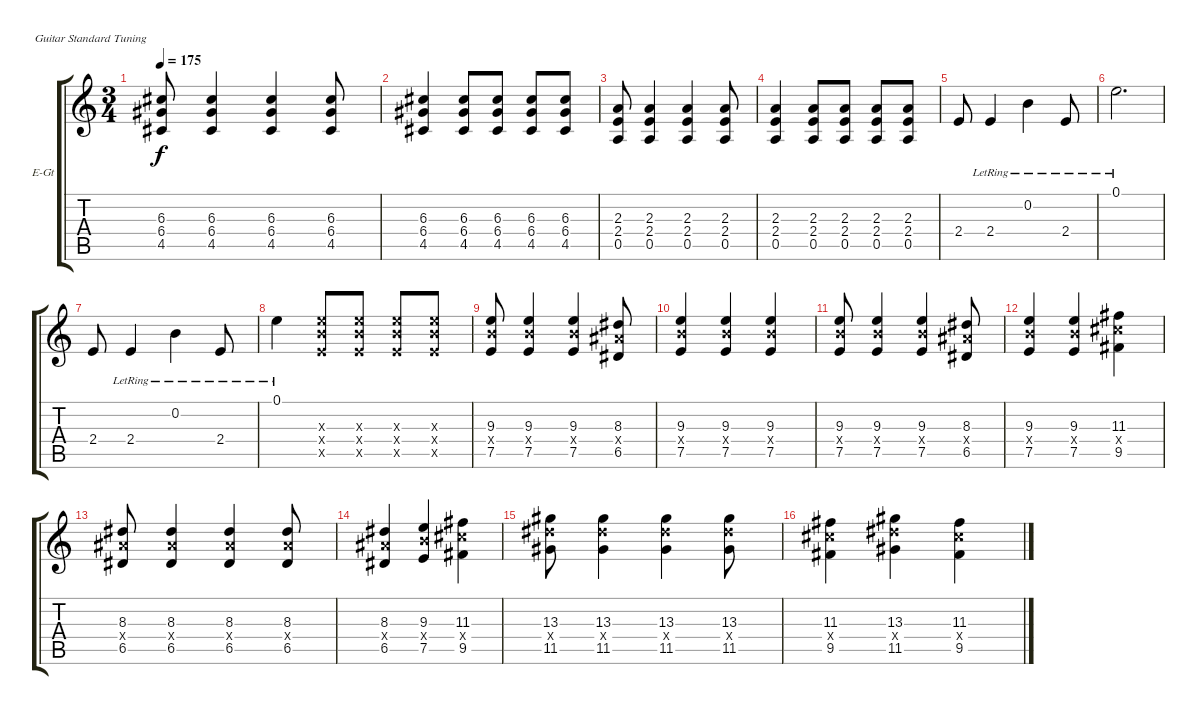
\bracketExtendMode groupsimilarinstruments
\firstSystemTrackNameOrientation horizontal
\otherSystemsTrackNameOrientation horizontal
\track ("Lead Guitar" "E-Gt") {instrument overdrivenguitar}
\staff {score tabs}
\tuning (E4 B3 G3 D3 A2 E2)
\ts (3 4)
\tempo 175
\clef g2
\ks c
(6.3 6.4 4.5).8{dy f} (6.3 6.4 4.5).4 (6.3 6.4 4.5).4 (6.3 6.4 4.5).8 |
(6.3 6.4 4.5).4 (6.3 6.4 4.5).8 (6.3 6.4 4.5).8 (6.3 6.4 4.5).8 (6.3 6.4 4.5).8 |
(2.3 2.4 0.5).8 (2.3 2.4 0.5).4 (2.3 2.4 0.5).4 (2.3 2.4 0.5).8 |
(2.3 2.4 0.5).4 (2.3 2.4 0.5).8 (2.3 2.4 0.5).8 (2.3 2.4 0.5).8 (2.3 2.4 0.5).8 |
2.4.8 2.4{lr}.4 0.2{lr}.4 2.4{lr}.8 |
0.1{lr}.2{d} |
2.4.8 2.4{lr}.4 0.2{lr}.4 2.4{lr}.8 |
0.1{lr}.4 (7.5{x} 9.4{x} 9.3{x}).8 (7.5{x} 9.4{x} 9.3{x}).8 (7.5{x} 9.4{x} 9.3{x}).8 (7.5{x} 9.4{x} 9.3{x}).8 |
(9.3 9.4{x} 7.5).8 (9.3 9.4{x} 7.5).4 (9.3 9.4{x} 7.5).4 (8.3 8.4{x} 6.5).8 |
(9.3 9.4{x} 7.5).4 (9.3 9.4{x} 7.5).4 (9.3 9.4{x} 7.5).4 |
(9.3 9.4{x} 7.5).8 (9.3 9.4{x} 7.5).4 (9.3 9.4{x} 7.5).4 (8.3 8.4{x} 6.5).8 |
(9.3 9.4{x} 7.5).4 (9.3 9.4{x} 7.5).4 (11.3 11.4{x} 9.5).4 |
(8.3 8.4{x} 6.5).8 (8.3 8.4{x} 6.5).4 (8.3 8.4{x} 6.5).4 (8.3 8.4{x} 6.5).8 |
(8.3 8.4{x} 6.5).4 (9.3 9.4{x} 7.5).4 (11.3 11.4{x} 9.5).4 |
(13.3 13.4{x} 11.5).8 (13.3 13.4{x} 11.5).4 (13.3 13.4{x} 11.5).4 (13.3 13.4{x} 11.5).8 |
(11.3 11.4{x} 9.5).4 (13.3 13.4{x} 11.5).4 (11.3 11.4{x} 9.5).4
